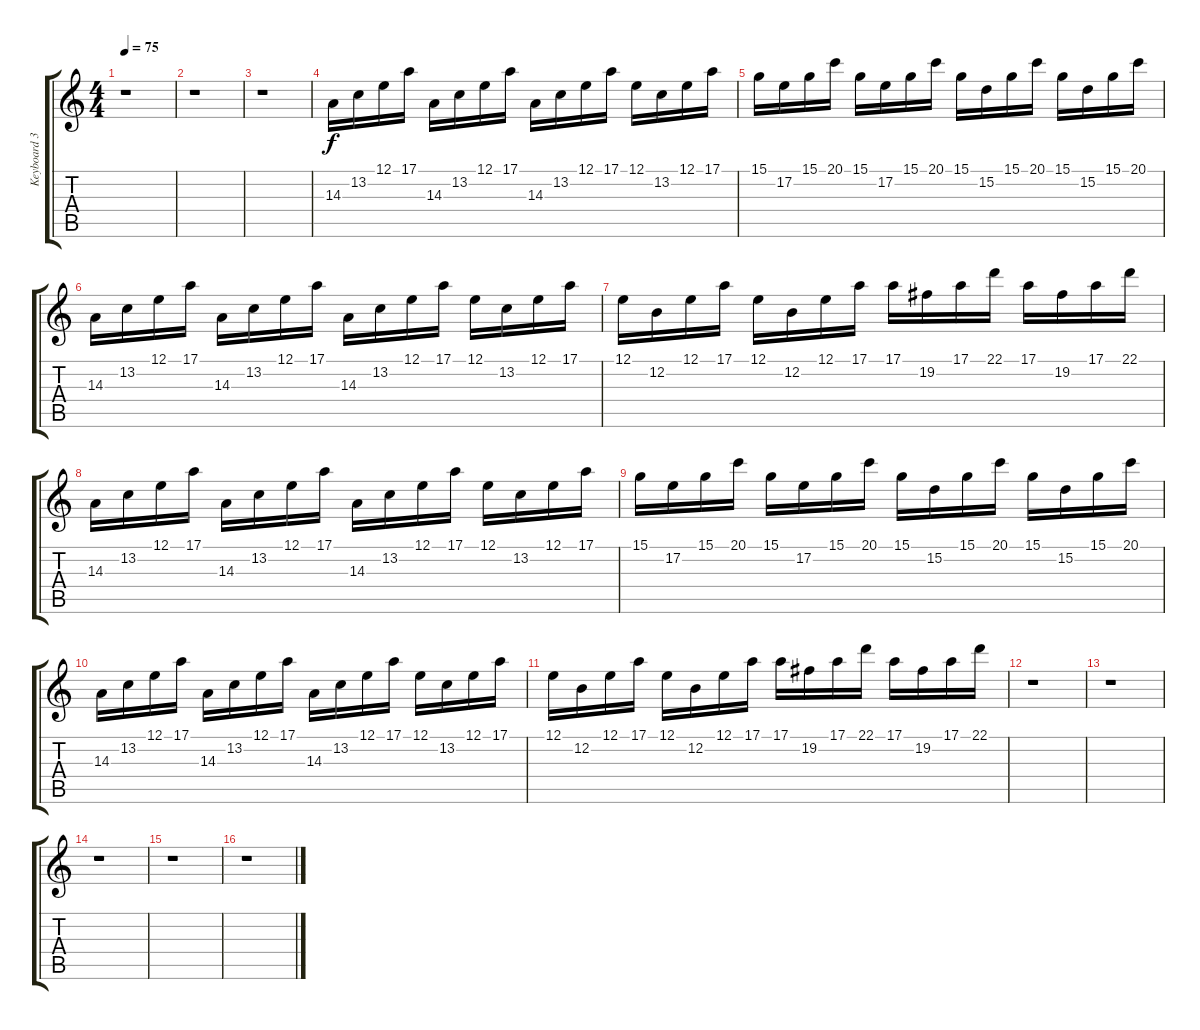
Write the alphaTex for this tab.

\track ("Keyboard 3." "Keyboard 3") {instrument pad1newage}
\staff {score tabs}
\tuning (E4 B3 G3 D3 A2 E2) {hide}
\ts (4 4)
\tempo 75
\clef g2
\ks c
r.1{dy f} |
r.1 |
r.1 |
14.3.16 13.2.16 12.1.16 17.1.16 14.3.16 13.2.16 12.1.16 17.1.16 14.3.16 13.2.16 12.1.16 17.1.16 12.1.16 13.2.16 12.1.16 17.1.16 |
15.1.16 17.2.16 15.1.16 20.1.16 15.1.16 17.2.16 15.1.16 20.1.16 15.1.16 15.2.16 15.1.16 20.1.16 15.1.16 15.2.16 15.1.16 20.1.16 |
14.3.16 13.2.16 12.1.16 17.1.16 14.3.16 13.2.16 12.1.16 17.1.16 14.3.16 13.2.16 12.1.16 17.1.16 12.1.16 13.2.16 12.1.16 17.1.16 |
12.1.16 12.2.16 12.1.16 17.1.16 12.1.16 12.2.16 12.1.16 17.1.16 17.1.16 19.2.16 17.1.16 22.1.16 17.1.16 19.2.16 17.1.16 22.1.16 |
14.3.16 13.2.16 12.1.16 17.1.16 14.3.16 13.2.16 12.1.16 17.1.16 14.3.16 13.2.16 12.1.16 17.1.16 12.1.16 13.2.16 12.1.16 17.1.16 |
15.1.16 17.2.16 15.1.16 20.1.16 15.1.16 17.2.16 15.1.16 20.1.16 15.1.16 15.2.16 15.1.16 20.1.16 15.1.16 15.2.16 15.1.16 20.1.16 |
14.3.16 13.2.16 12.1.16 17.1.16 14.3.16 13.2.16 12.1.16 17.1.16 14.3.16 13.2.16 12.1.16 17.1.16 12.1.16 13.2.16 12.1.16 17.1.16 |
12.1.16 12.2.16 12.1.16 17.1.16 12.1.16 12.2.16 12.1.16 17.1.16 17.1.16 19.2.16 17.1.16 22.1.16 17.1.16 19.2.16 17.1.16 22.1.16 |
r.1 |
r.1 |
r.1 |
r.1 |
r.1
